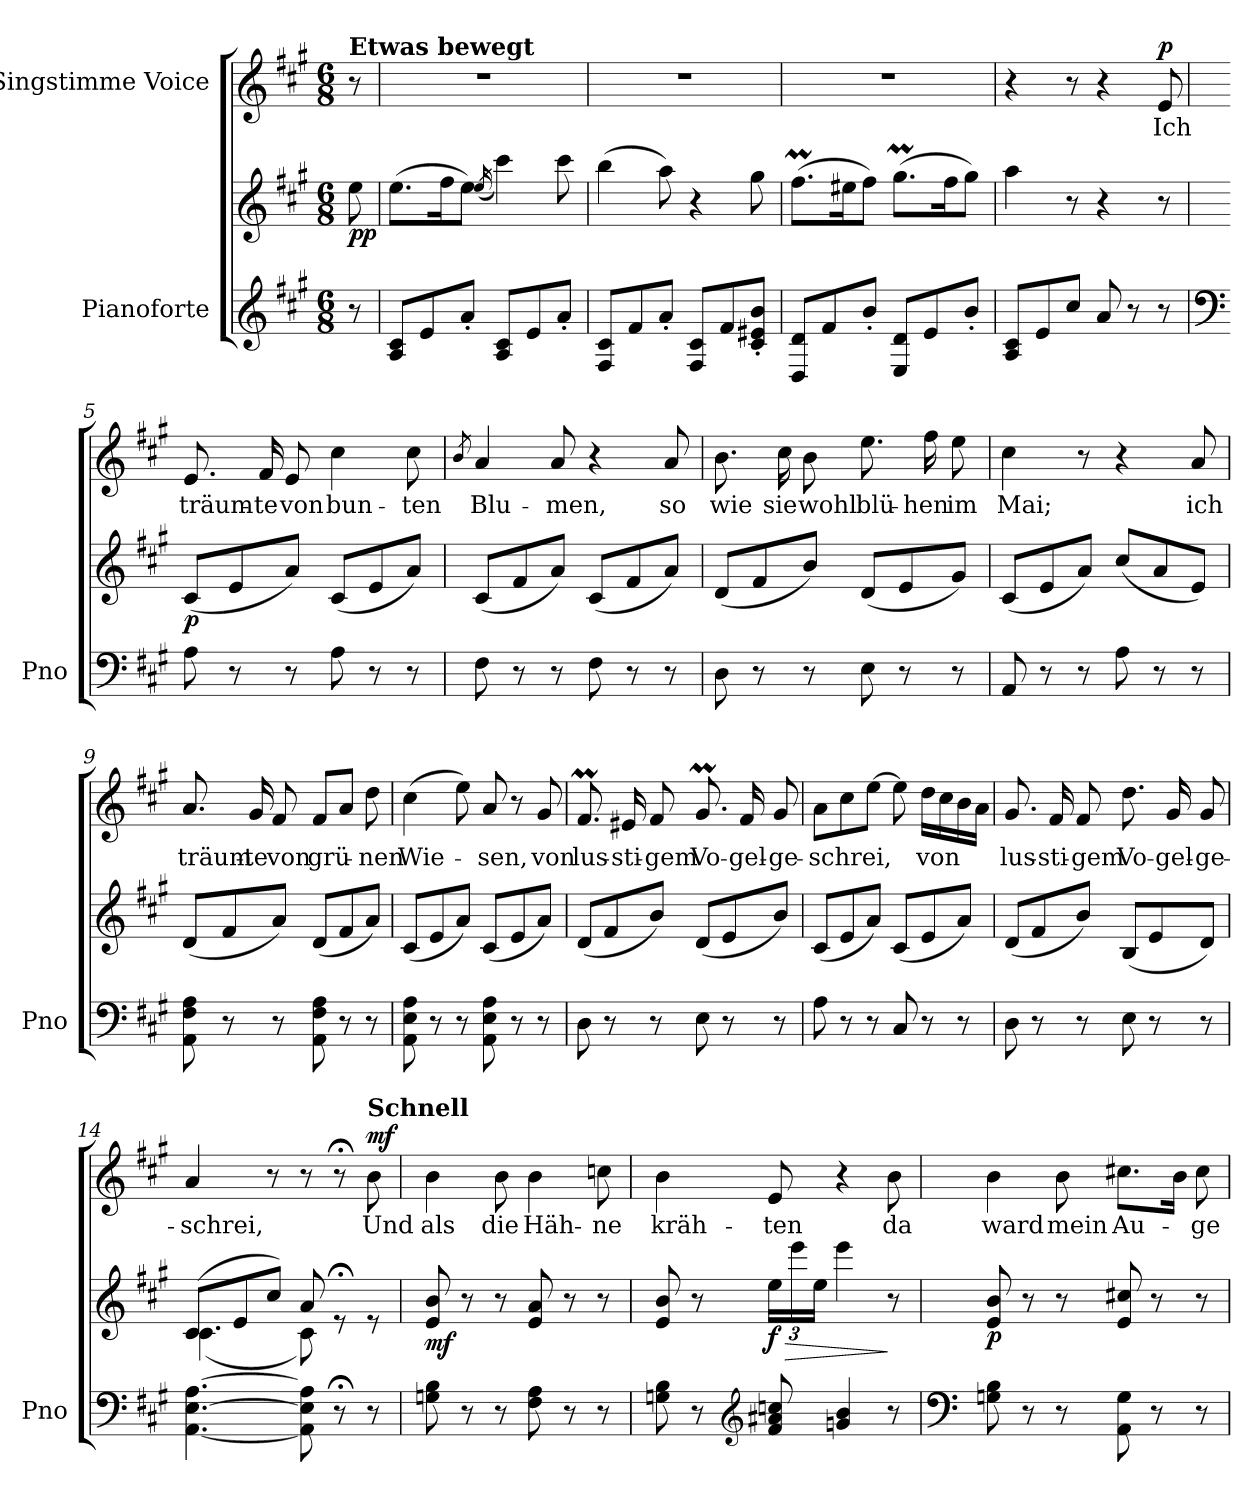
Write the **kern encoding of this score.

**kern	**kern	**dynam	**kern	**text	**dynam
*part2	*part2	*part2	*part1	*part1	*part1
*staff3	*staff2	*staff2/3	*staff1	*staff1	*staff1
*I"Pianoforte	*	*	*I"Singstimme Voice	*	*
*I'Pno	*	*	*	*	*
*clefG2	*clefG2	*	*clefG2	*	*
*k[f#c#g#]	*k[f#c#g#]	*	*k[f#c#g#]	*	*
*M6/8	*M6/8	*	*M6/8	*	*
*MM60	*MM60	*	*MM60	*	*
=	=	=	=	=	=
!	!	!	!LO:TX:B:t=Etwas bewegt	!	!
!	!	!LO:DY:b	!	!	!
8r	8ee\	pp	8r	.	.
=1	=1	=1	=1	=1	=1
8A/ 8c#/L	(>8.ee\L	.	2.r	.	.
8e/	.	.	.	.	.
.	16ff#\K	.	.	.	.
8a'/J	8ee\J)	.	.	.	.
.	(>16qee/	.	.	.	.
8A/ 8c#/L	4ccc#\)	.	.	.	.
8e/	.	.	.	.	.
8a'/J	8ccc#\	.	.	.	.
=2	=2	=2	=2	=2	=2
8F#/ 8c#/L	(>4bb\	.	2.r	.	.
8f#/	.	.	.	.	.
8a'/J	8aa\)	.	.	.	.
8F#/ 8c#/L	4r	.	.	.	.
8f#/	.	.	.	.	.
8c#/' 8e#X/' 8b/'J	8gg#\	.	.	.	.
=3	=3	=3	=3	=3	=3
8D/ 8d/L	(>8.ff#M\L	.	2.r	.	.
8f#/	.	.	.	.	.
.	16ee#X\K	.	.	.	.
8b'/J	8ff#\J)	.	.	.	.
8E/ 8d/L	(>8.gg#m\L	.	.	.	.
8e/	.	.	.	.	.
.	16ff#\K	.	.	.	.
8b'/J	8gg#\J)	.	.	.	.
=4	=4	=4	=4	=4	=4
8A/ 8c#/L	4aa\	.	4r	.	.
8e/	.	.	.	.	.
8cc#/J	8r	.	8r	.	.
8a/	4r	.	4r	.	.
8r	.	.	.	.	.
!	!	!	!	!LO:LY:b	!LO:DY:a
8r	8r	.	8e/	Ich	p
!!LO:LB:g=z
=5	=5	=5	=5	=5	=5
*clefF4	*	*	*	*	*
!	!	!LO:DY:b	!	!LO:LY:b	!
8A\	(<8c#/L	p	8.e/	träum-	.
8r	8e/	.	.	.	.
!	!	!	!	!LO:LY:b	!
.	.	.	16f#/	-te	.
!	!	!	!	!LO:LY:b	!
8r	8a/J)	.	8e/	von	.
!	!	!	!	!LO:LY:b	!
8A\	(<8c#/L	.	4cc#\	bun-	.
8r	8e/	.	.	.	.
!	!	!	!	!LO:LY:b	!
8r	8a/J)	.	8cc#\	-ten	.
=6	=6	=6	=6	=6	=6
.	.	.	8qb/	.	.
!	!	!	!	!LO:LY:b	!
8F#\	(<8c#/L	.	4a/	Blu-	.
8r	8f#/	.	.	.	.
!	!	!	!	!LO:LY:b	!
8r	8a/J)	.	8a/	-men,	.
8F#\	(<8c#/L	.	4r	.	.
8r	8f#/	.	.	.	.
!	!	!	!	!LO:LY:b	!
8r	8a/J)	.	8a/	so	.
=7	=7	=7	=7	=7	=7
!	!	!	!	!LO:LY:b	!
8D\	(<8d/L	.	8.b\	wie	.
8r	8f#/	.	.	.	.
!	!	!	!	!LO:LY:b	!
.	.	.	16cc#\	sie	.
!	!	!	!	!LO:LY:b	!
8r	8b/J)	.	8b\	wohl	.
!	!	!	!	!LO:LY:b	!
8E\	(<8d/L	.	8.ee\	blü-	.
8r	8e/	.	.	.	.
!	!	!	!	!LO:LY:b	!
.	.	.	16ff#\	-hen	.
!	!	!	!	!LO:LY:b	!
8r	8g#/J)	.	8ee\	im	.
=8	=8	=8	=8	=8	=8
!	!	!	!	!LO:LY:b	!
8AA/	(<8c#/L	.	4cc#\	Mai;	.
8r	8e/	.	.	.	.
8r	8a/J)	.	8r	.	.
8A\	(<8cc#/L	.	4r	.	.
8r	8a/	.	.	.	.
!	!	!	!	!LO:LY:b	!
8r	8e/J)	.	8a/	ich	.
=9	=9	=9	=9	=9	=9
!	!	!	!	!LO:LY:b	!
8AA\ 8F#\ 8A\	(<8d/L	.	8.a/	träum-	.
8r	8f#/	.	.	.	.
!	!	!	!	!LO:LY:b	!
.	.	.	16g#/	-te	.
!	!	!	!	!LO:LY:b	!
8r	8a/J)	.	8f#/	von	.
!	!	!	!	!LO:LY:b	!
8AA\ 8F#\ 8A\	(<8d/L	.	8f#/L	grü-	.
8r	8f#/	.	8a/J	.	.
!	!	!	!	!LO:LY:b	!
8r	8a/J)	.	8dd\	-nen	.
!!LO:LB:g=z
=10	=10	=10	=10	=10	=10
!	!	!	!	!LO:LY:b	!
8AA\ 8E\ 8A\	(<8c#/L	.	(>4cc#\	Wie-	.
8r	8e/	.	.	.	.
8r	8a/J)	.	8ee\)	.	.
!	!	!	!	!LO:LY:b	!
8AA\ 8E\ 8A\	(<8c#/L	.	8a/	-sen,	.
8r	8e/	.	8r	.	.
!	!	!	!	!LO:LY:b	!
8r	8a/J)	.	8g#/	von	.
=11	=11	=11	=11	=11	=11
!	!	!	!	!LO:LY:b	!
8D\	(<8d/L	.	8.f#M/	lus-	.
8r	8f#/	.	.	.	.
!	!	!	!	!LO:LY:b	!
.	.	.	16e#X/	-sti-	.
!	!	!	!	!LO:LY:b	!
8r	8b/J)	.	8f#/	-gem	.
!	!	!	!	!LO:LY:b	!
8E\	(<8d/L	.	8.g#m/	Vo-	.
8r	8e/	.	.	.	.
!	!	!	!	!LO:LY:b	!
.	.	.	16f#/	-gel-	.
!	!	!	!	!LO:LY:b	!
8r	8b/J)	.	8g#/	-ge-	.
=12	=12	=12	=12	=12	=12
!	!	!	!	!LO:LY:b	!
8A\	(<8c#/L	.	8a\L	-schrei,	.
8r	8e/	.	8cc#\	.	.
8r	8a/J)	.	[8ee\J	.	.
8C#/	(<8c#/L	.	8ee\]	.	.
!	!	!	!	!LO:LY:b	!
8r	8e/	.	16dd\LL	von	.
.	.	.	16cc#\	.	.
8r	8a/J)	.	16b\	.	.
.	.	.	16a\JJ	.	.
=13	=13	=13	=13	=13	=13
!	!	!	!	!LO:LY:b	!
8D\	(<8d/L	.	8.g#/	lus-	.
8r	8f#/	.	.	.	.
!	!	!	!	!LO:LY:b	!
.	.	.	16f#/	-sti-	.
!	!	!	!	!LO:LY:b	!
8r	8b/J)	.	8f#/	-gem	.
!	!	!	!	!LO:LY:b	!
8E\	(<8B/L	.	8.dd\	Vo-	.
8r	8e/	.	.	.	.
!	!	!	!	!LO:LY:b	!
.	.	.	16g#/	-gel-	.
!	!	!	!	!LO:LY:b	!
8r	8d/J)	.	8g#/	-ge-	.
=14	=14	=14	=14	=14	=14
*	*^	*	*	*	*
!	!	!	!	!	!LO:LY:b	!
[4.AA\ [4.E\ [4.A\	(>8c#/L	(<4.c#\	.	4a/	schrei,	.
.	8e/	.	.	.	.	.
.	8cc#/J)	.	.	8r	.	.
8AA\] 8E\] 8A\]	8a/	8c#\)	.	8r	.	.
*	*	*	*	*MM90	*	*
8r;<	8r;<e	4ryy	.	8r;<	.	.
!	!	!	!	!LO:TX:B:t=Schnell	!	!
!	!	!	!	!	!LO:LY:b	!LO:DY:a
8r	8re	.	.	8b\	Und	mf
*	*v	*v	*	*	*	*
!!LO:PB:g=z
=15	=15	=15	=15	=15	=15
!	!	!LO:DY:b	!	!LO:LY:b	!
8Gn\ 8B\	8e/ 8b/	mf	4b\	als	.
8r	8r	.	.	.	.
!	!	!	!	!LO:LY:b	!
8r	8r	.	8b\	die	.
!	!	!	!	!LO:LY:b	!
8F#\ 8A\	8e/ 8a/	.	4b\	Häh-	.
8r	8r	.	.	.	.
!	!	!	!	!LO:LY:b	!
8r	8r	.	8ccn\	-ne	.
=16	=16	=16	=16	=16	=16
!	!	!	!	!LO:LY:b	!
8Gn\ 8B\	8e/ 8b/	.	4b\	kräh-	.
8r	8r	.	.	.	.
*clefG2	*	*	*	*	*
*	*Xbrackettup	*	*	*	*
!	!	!LO:DY:b	!	!LO:LY:b	!
8f#/ 8a#X/ 8ccn/	24ee\LL	f	8e/	-ten	.
!	!	!LO:HP:b	!	!	!
.	24eee\	>	.	.	.
.	24ee\JJ	.	.	.	.
4gn/ 4b/	4eee\	.	4r	.	.
!	!	!	!	!LO:LY:b	!
8r	8r	]	8b\	da	.
=17	=17	=17	=17	=17	=17
*clefF4	*	*	*	*	*
!	!	!LO:DY:b	!	!LO:LY:b	!
8Gn\ 8B\	8e/ 8b/	p	4b\	ward	.
8r	8r	.	.	.	.
!	!	!	!	!LO:LY:b	!
8r	8r	.	8b\	mein	.
!	!	!	!	!LO:LY:b	!
8AA\ 8G\	8e/ 8cc#X/	.	8.cc#X\L	Au-	.
8r	8r	.	.	.	.
.	.	.	16b\Jk	.	.
!	!	!	!	!LO:LY:b	!
8r	8r	.	8cc#\	-ge	.
=	=	=	=	=	=
*-	*-	*-	*-	*-	*-
